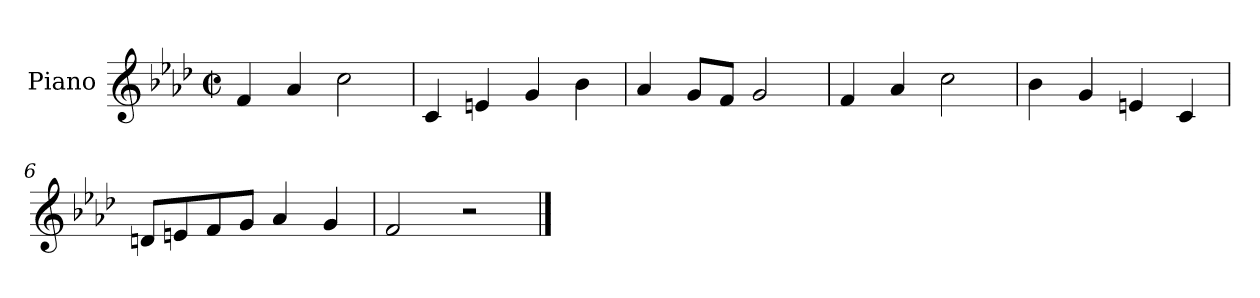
**kern
*part1
*staff1
*I"Piano
*I'Pno
*clefG2
*k[b-e-a-d-]
*M2/2
*met(c|)
=1
4f/
4a-/
2cc\
=2
4c/
4en/
4g/
4b-\
=3
4a-/
8g/L
8f/J
2g/
=4
4f/
4a-/
2cc\
=5
4b-\
4g/
4en/
4c/
=6
8dn/L
8en/
8f/
8g/J
4a-/
4g/
=7
2f/
2r
==
*-
